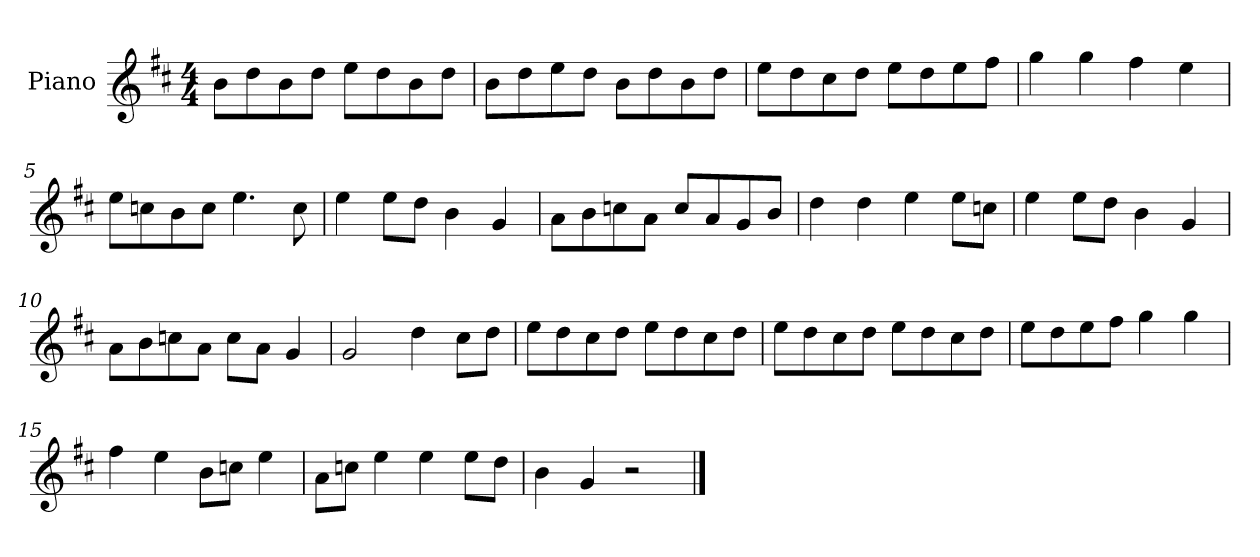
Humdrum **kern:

**kern
*part1
*staff1
*I"Piano
*I'P-no
*clefG2
*k[f#c#]
*M4/4
*MM90
=1
8b\L
8dd\
8b\
8dd\J
8ee\L
8dd\
8b\
8dd\J
=2
8b\L
8dd\
8ee\
8dd\J
8b\L
8dd\
8b\
8dd\J
=3
8ee\L
8dd\
8cc#\
8dd\J
8ee\L
8dd\
8ee\
8ff#\J
=4
4gg\
4gg\
4ff#\
4ee\
=5
8ee\L
8ccn\
8b\
8cc\J
4.ee\
8cc\
!!LO:LB:g=z
=6
4ee\
8ee\L
8dd\J
4b\
4g/
=7
8a\L
8b\
8ccn\
8a\J
8cc/L
8a/
8g/
8b/J
=8
4dd\
4dd\
4ee\
8ee\L
8ccn\J
=9
4ee\
8ee\L
8dd\J
4b\
4g/
=10
8a\L
8b\
8ccn\
8a\J
8cc\L
8a\J
4g/
=11
2g/
4dd\
8cc#\L
8dd\J
!!LO:LB:g=z
=12
8ee\L
8dd\
8cc#\
8dd\J
8ee\L
8dd\
8cc#\
8dd\J
=13
8ee\L
8dd\
8cc#\
8dd\J
8ee\L
8dd\
8cc#\
8dd\J
=14
8ee\L
8dd\
8ee\
8ff#\J
4gg\
4gg\
=15
4ff#\
4ee\
8b\L
8ccn\J
4ee\
=16
8a\L
8ccn\J
4ee\
4ee\
8ee\L
8dd\J
=17
4b\
4g/
2r
==
*-
